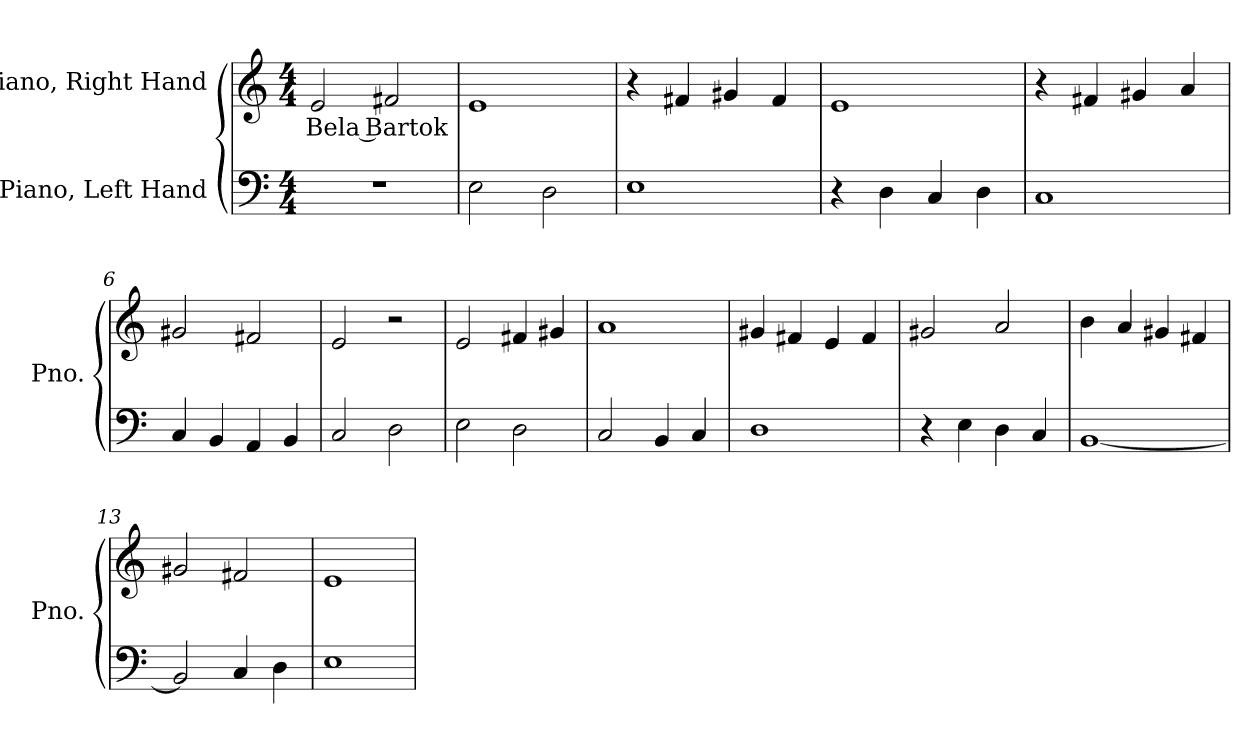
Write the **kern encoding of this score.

**kern	**kern	**text
*part2	*part1	*part1
*staff2	*staff1	*staff1
*I"Piano, Left Hand	*I"Piano, Right Hand	*
*I'Pno.	*I'Pno.	*
*clefF4	*clefG2	*
*k[]	*k[]	*
*M4/4	*M4/4	*
*MM100	*MM100	*
=1	=1	=1
!	!	!LO:LY:b
1r	2e/	Bela Bartok
.	2f#X/	.
=2	=2	=2
2E\	1e	.
2D\	.	.
=3	=3	=3
1E	4r	.
.	4f#X/	.
.	4g#X/	.
.	4f#/	.
=4	=4	=4
4r	1e	.
4D\	.	.
4C/	.	.
4D\	.	.
=5	=5	=5
1C	4r	.
.	4f#X/	.
.	4g#X/	.
.	4a/	.
=6	=6	=6
4C/	2g#X/	.
4BB/	.	.
4AA/	2f#X/	.
4BB/	.	.
!!LO:LB:g=z
=7	=7	=7
2C/	2e/	.
2D\	2r	.
=8	=8	=8
2E\	2e/	.
2D\	4f#X/	.
.	4g#X/	.
=9	=9	=9
2C/	1a	.
4BB/	.	.
4C/	.	.
=10	=10	=10
1D	4g#X/	.
.	4f#X/	.
.	4e/	.
.	4f#/	.
=11	=11	=11
4r	2g#X/	.
4E\	.	.
4D\	2a/	.
4C/	.	.
=12	=12	=12
[1BB	4b\	.
.	4a/	.
.	4g#X/	.
.	4f#X/	.
=13	=13	=13
2BB/]	2g#X/	.
4C/	2f#X/	.
4D\	.	.
=14	=14	=14
1E	1e	.
=	=	=
*-	*-	*-
